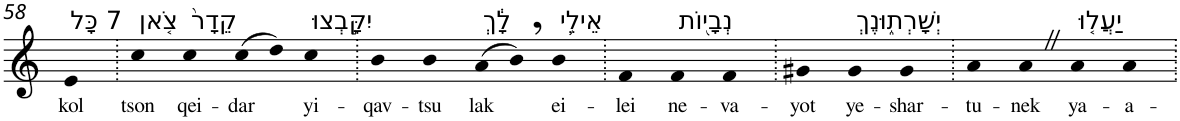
**kern	**text
*part1	*part1
*staff1	*staff1
*I"Piano	*
*I'Pno	*
!!LO:PB:g=z
*clefG2	*
*k[]	*
=58	=58
!LO:TX:a:t=7 כָּל	!
!	!LO:LY:b
4e	kol
=59.	=59.
!LO:TX:a:t=צֹ֤אן	!
!	!LO:LY:b
4cc	tson
!LO:TX:a:t=קֵדָר֙	!
!	!LO:LY:b
4cc	qei-
!	!LO:LY:b
(8cc	-dar
8dd)	.
!LO:TX:a:t=יִקָּ֣בְצוּ	!
!	!LO:LY:b
4cc	yi-
=60.	=60.
!	!LO:LY:b
4b	-qav-
!	!LO:LY:b
4b	-tsu
!LO:TX:a:t=לָ֔ךְ	!
!	!LO:LY:b
(8a	lak
8b,)	.
!LO:TX:a:t=אֵילֵ֥י	!
!	!LO:LY:b
4b	ei-
=61.	=61.
!	!LO:LY:b
4f	-lei
!LO:TX:a:t=נְבָי֖וֹת	!
!	!LO:LY:b
4f	ne-
!	!LO:LY:b
4f	-va-
=62.	=62.
!	!LO:LY:b
4g#X	-yot
!LO:TX:a:t=יְשָׁרְת֑וּנֶךְ	!
!	!LO:LY:b
4g#	ye-
!	!LO:LY:b
4g#	-shar-
=63.	=63.
!	!LO:LY:b
4a	-tu-
!	!LO:LY:b
4aZ	-nek
!LO:TX:a:t=יַעֲל֤וּ	!
!	!LO:LY:b
4a	ya-
!	!LO:LY:b
4a	-a-
=.	=.
*-	*-
